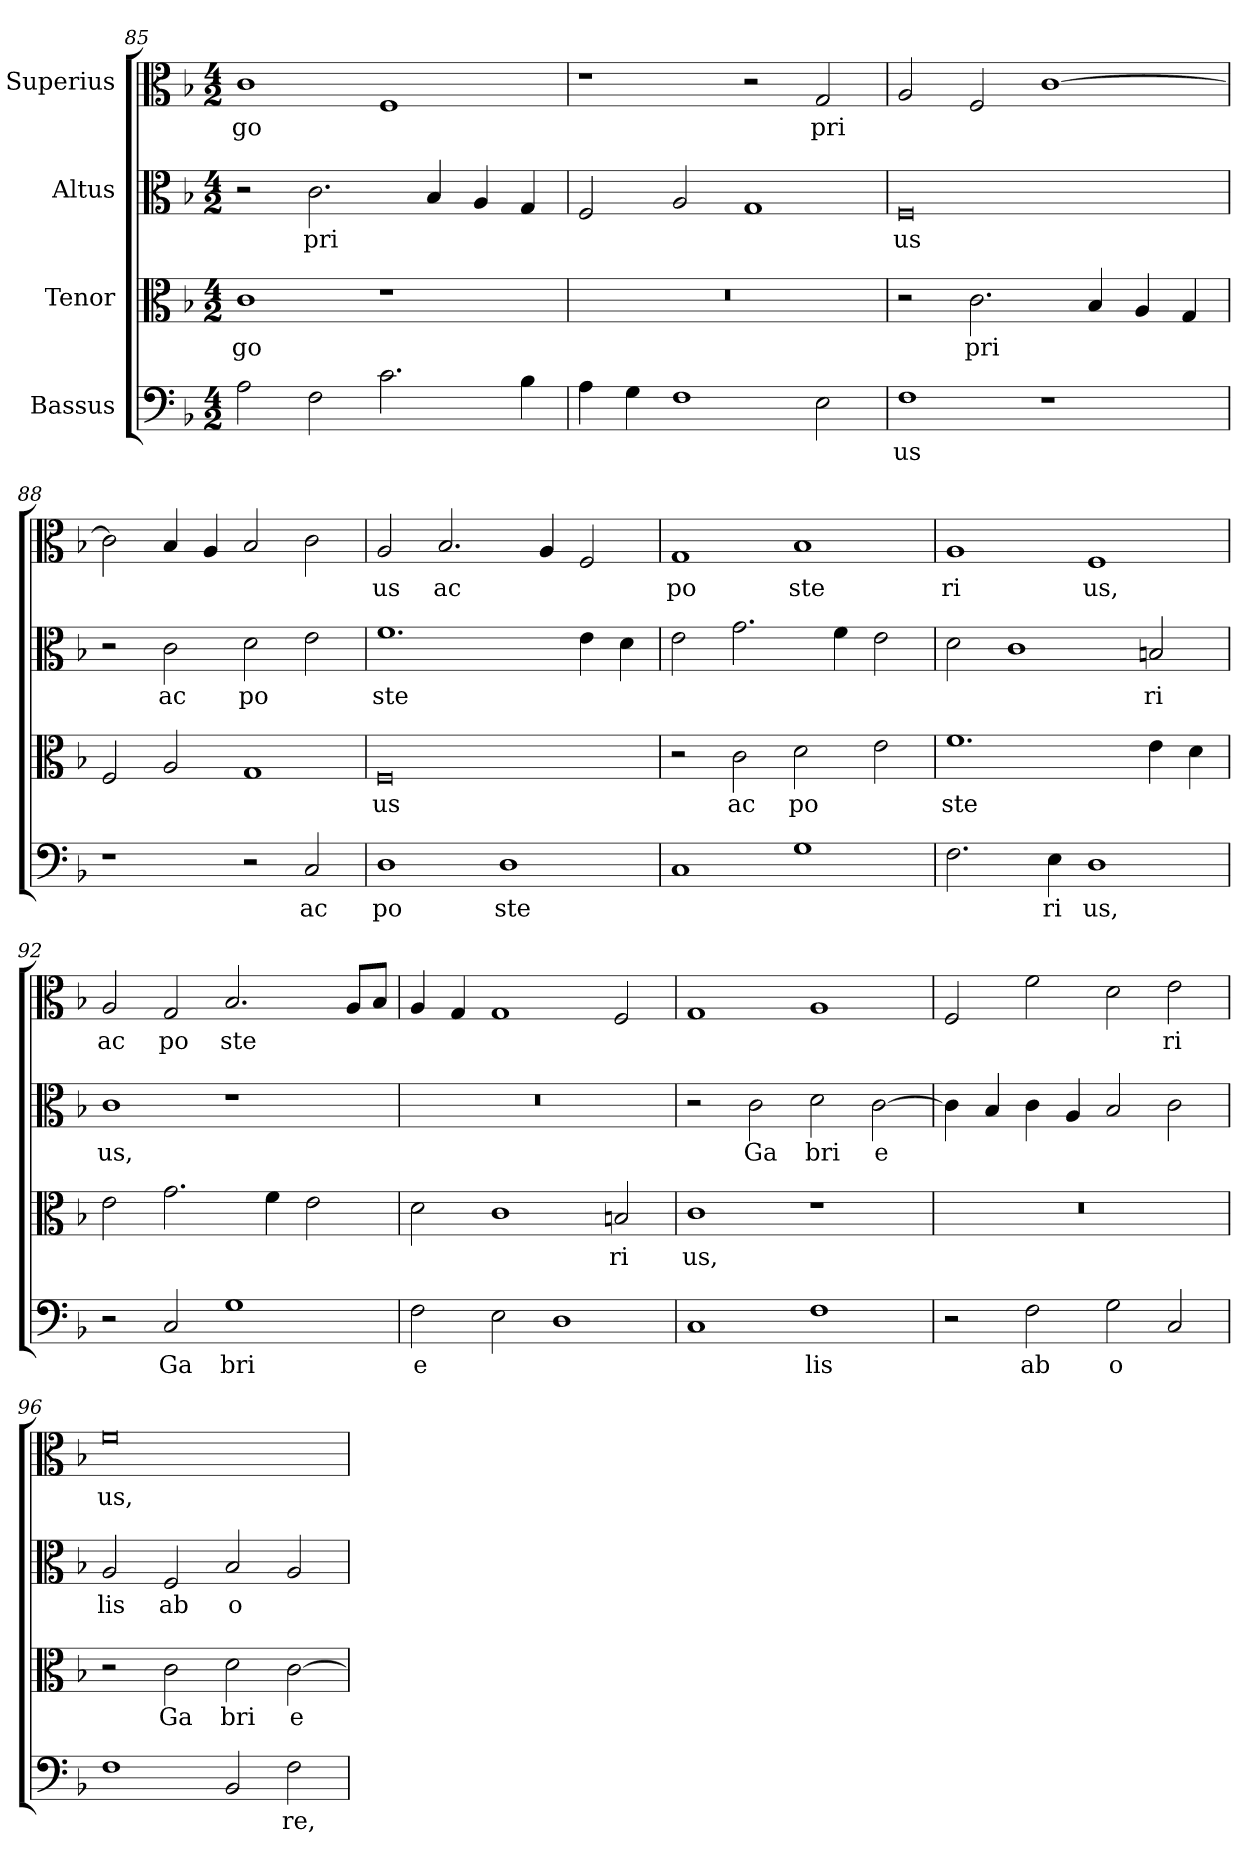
**kern	**text	**kern	**text	**kern	**text	**kern	**text
*part4	*part4	*part3	*part3	*part2	*part2	*part1	*part1
*staff4	*staff4	*staff3	*staff3	*staff2	*staff2	*staff1	*staff1
*I"Bassus	*	*I"Tenor	*	*I"Altus	*	*I"Superius	*
*clefF4	*	*clefC3	*	*clefC3	*	*clefC3	*
*k[b-]	*	*k[b-]	*	*k[b-]	*	*k[b-]	*
*F:	*	*F:	*	*F:	*	*F:	*
*M4/2	*	*M4/2	*	*M4/2	*	*M4/2	*
=85	=85	=85	=85	=85	=85	=85	=85
2A\	.	1c	go	2r	.	1c	go
2F\	.	.	.	2.c\	pri	.	.
2.c\	.	1r	.	.	.	1F	.
.	.	.	.	4B-/	.	.	.
.	.	.	.	4A/	.	.	.
4B-\	.	.	.	4G/	.	.	.
=86	=86	=86	=86	=86	=86	=86	=86
4A\	.	0r	.	2F/	.	1r	.
4G\	.	.	.	.	.	.	.
1F	.	.	.	2A/	.	.	.
.	.	.	.	1G	.	2r	.
2E\	.	.	.	.	.	2G/	pri
=87	=87	=87	=87	=87	=87	=87	=87
1F	us	2r	.	0F	us	2A/	.
.	.	2.c\	pri	.	.	2F/	.
1r	.	.	.	.	.	[1c	.
.	.	4B-/	.	.	.	.	.
.	.	4A/	.	.	.	.	.
.	.	4G/	.	.	.	.	.
!!LO:LB:g=z
=88	=88	=88	=88	=88	=88	=88	=88
1r	.	2F/	.	2r	.	2c\]	.
.	.	2A/	.	2c\	ac	4B-/	.
.	.	.	.	.	.	4A/	.
2r	.	1G	.	2d\	po	2B-/	.
2C/	ac	.	.	2e\	.	2c\	.
=89	=89	=89	=89	=89	=89	=89	=89
1D	po	0F	us	1.f	ste	2A/	us
.	.	.	.	.	.	2.B-/	ac
1D	ste	.	.	.	.	.	.
.	.	.	.	.	.	4A/	.
.	.	.	.	4e\	.	2F/	.
.	.	.	.	4d\	.	.	.
=90	=90	=90	=90	=90	=90	=90	=90
1C	.	2r	.	2e\	.	1G	po
.	.	2c\	ac	2.g\	.	.	.
1G	.	2d\	po	.	.	1B-	ste
.	.	.	.	4f\	.	.	.
.	.	2e\	.	2e\	.	.	.
=91	=91	=91	=91	=91	=91	=91	=91
2.F\	.	1.f	ste	2d\	.	1A	ri
.	.	.	.	1c	.	.	.
4E\	ri	.	.	.	.	.	.
1D	us,	.	.	.	.	1F	us,
.	.	4e\	.	2Bn/	ri	.	.
.	.	4d\	.	.	.	.	.
!!LO:PB:g=z
=92	=92	=92	=92	=92	=92	=92	=92
2r	.	2e\	.	1c	us,	2A/	ac
2C/	Ga	2.g\	.	.	.	2G/	po
1G	bri	.	.	1r	.	2.B-/	ste
.	.	4f\	.	.	.	.	.
.	.	2e\	.	.	.	.	.
.	.	.	.	.	.	8A/L	.
.	.	.	.	.	.	8B-/J	.
=93	=93	=93	=93	=93	=93	=93	=93
2F\	e	2d\	.	0r	.	4A/	.
.	.	.	.	.	.	4G/	.
2E\	.	1c	.	.	.	1G	.
1D	.	.	.	.	.	.	.
.	.	2Bn/	ri	.	.	2F/	.
=94	=94	=94	=94	=94	=94	=94	=94
1C	.	1c	us,	2r	.	1G	.
.	.	.	.	2c\	Ga	.	.
1F	lis	1r	.	2d\	bri	1A	.
.	.	.	.	[2c\	e	.	.
!!LO:LB:g=z
=95	=95	=95	=95	=95	=95	=95	=95
2r	.	0r	.	4c\]	.	2F/	.
.	.	.	.	4B-/	.	.	.
2F\	ab	.	.	4c\	.	2f\	.
.	.	.	.	4A/	.	.	.
2G\	o	.	.	2B-/	.	2d\	.
2C/	.	.	.	2c\	.	2e\	ri
=96	=96	=96	=96	=96	=96	=96	=96
1F	.	2r	.	2A/	lis	0f	us,
.	.	2c\	Ga	2F/	ab	.	.
2BB-/	.	2d\	bri	2B-/	o	.	.
2F\	re,	[2c\	e	2A/	.	.	.
=	=	=	=	=	=	=	=
*-	*-	*-	*-	*-	*-	*-	*-
